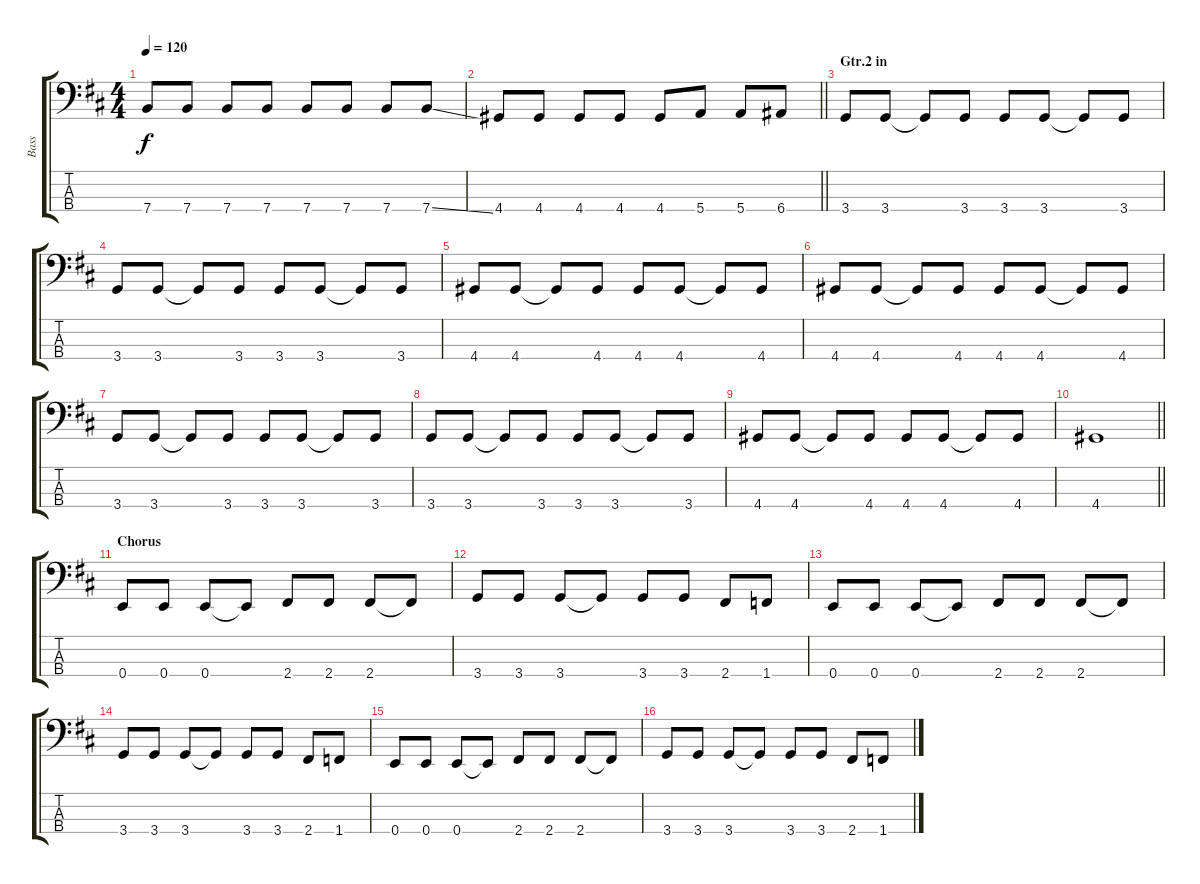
\track ("Bass" "Bass") {instrument electricbassfinger}
\staff {score tabs}
\tuning (G2 D2 A1 E1) {hide}
\ts (4 4)
\tempo 120
\clef f4
\ks d
7.4.8{dy f} 7.4.8 7.4.8 7.4.8 7.4.8 7.4.8 7.4.8 7.4{ss}.8 |
\barLineRight lightlight
4.4.8 4.4.8 4.4.8 4.4.8 4.4.8 5.4.8 5.4.8 6.4.8 |
\section ("" "Gtr.2 in")
3.4.8 3.4.8 3.4{t}.8 3.4.8 3.4.8 3.4.8 3.4{t}.8 3.4.8 |
3.4.8 3.4.8 3.4{t}.8 3.4.8 3.4.8 3.4.8 3.4{t}.8 3.4.8 |
4.4.8 4.4.8 4.4{t}.8 4.4.8 4.4.8 4.4.8 4.4{t}.8 4.4.8 |
4.4.8 4.4.8 4.4{t}.8 4.4.8 4.4.8 4.4.8 4.4{t}.8 4.4.8 |
3.4.8 3.4.8 3.4{t}.8 3.4.8 3.4.8 3.4.8 3.4{t}.8 3.4.8 |
3.4.8 3.4.8 3.4{t}.8 3.4.8 3.4.8 3.4.8 3.4{t}.8 3.4.8 |
4.4.8 4.4.8 4.4{t}.8 4.4.8 4.4.8 4.4.8 4.4{t}.8 4.4.8 |
\barLineRight lightlight
4.4.1 |
\section ("" "Chorus")
0.4.8 0.4.8 0.4.8 0.4{t}.8 2.4.8 2.4.8 2.4.8 2.4{t}.8 |
3.4.8 3.4.8 3.4.8 3.4{t}.8 3.4.8 3.4.8 2.4.8 1.4.8 |
0.4.8 0.4.8 0.4.8 0.4{t}.8 2.4.8 2.4.8 2.4.8 2.4{t}.8 |
3.4.8 3.4.8 3.4.8 3.4{t}.8 3.4.8 3.4.8 2.4.8 1.4.8 |
0.4.8 0.4.8 0.4.8 0.4{t}.8 2.4.8 2.4.8 2.4.8 2.4{t}.8 |
3.4.8 3.4.8 3.4.8 3.4{t}.8 3.4.8 3.4.8 2.4.8 1.4.8
